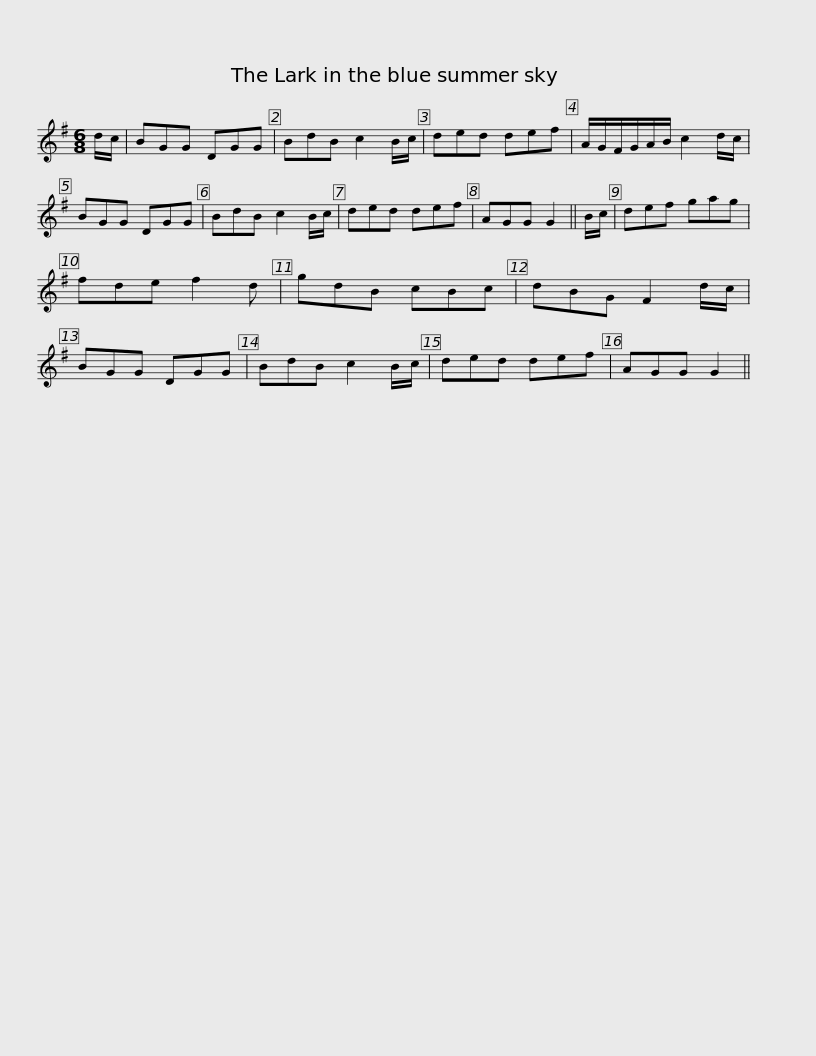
X:1
L:1/8
M:6/8
I:linebreak $
K:G
V:1 treble
V:1
 d/c/ | BGG DGG | BdB c2 B/c/ | ded def | A/G/F/G/A/B/ c2 d/c/ | %5
 BGG DGG | BdB c2 B/c/ |$ ded def | AGG G2 || B/c/ | %10
 def gag | fde f2 d | gdB cBc | dBG F2 d/c/ | BGG DGG |$ %15
 BdB c2 B/c/ | ded def | AGG G2 || %18
